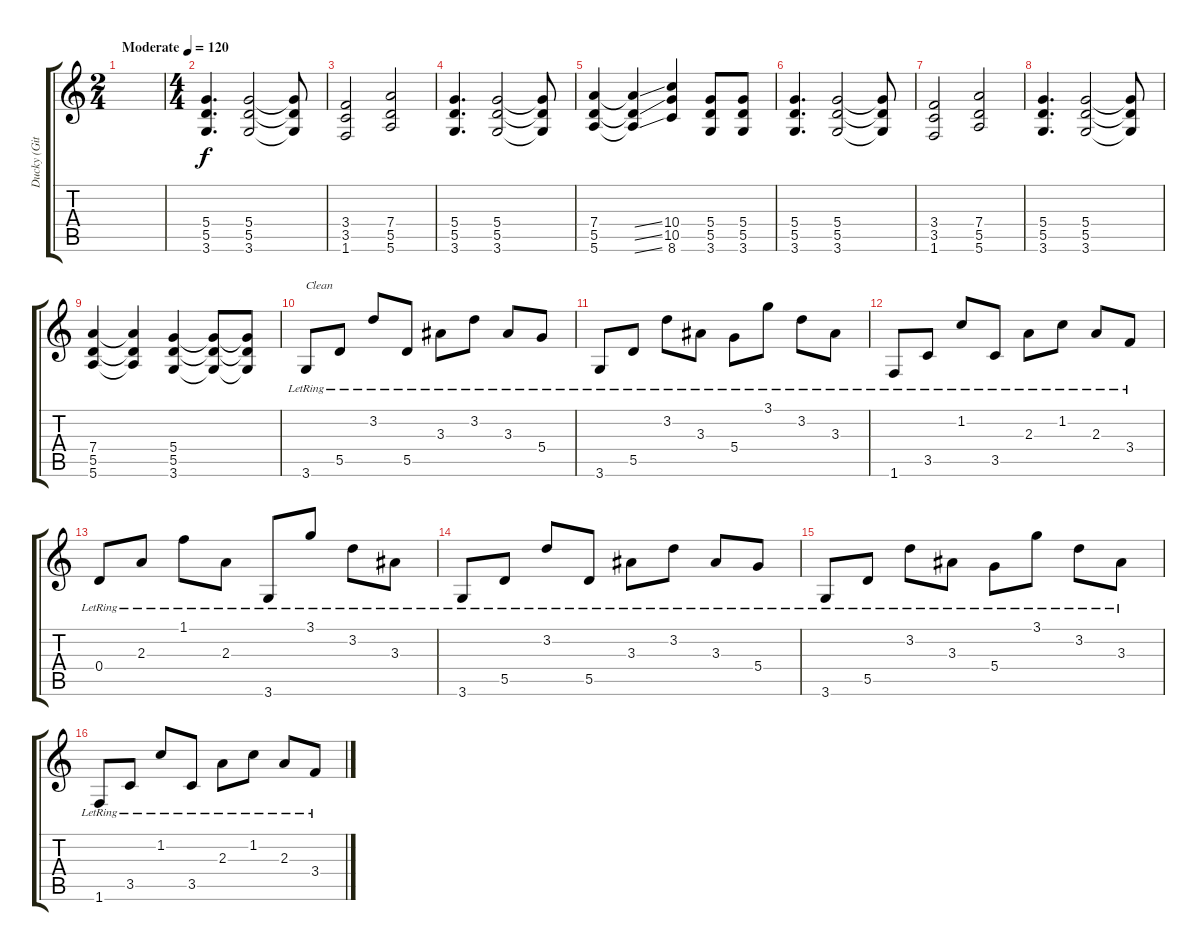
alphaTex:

\track ("Ducky (Gitarre)" "Ducky (Git") {instrument distortionguitar}
\staff {score tabs}
\tuning (E4 B3 G3 D3 A2 E2) {hide}
\ts (2 4)
\tempo (120 "Moderate")
\clef g2
\ks c
|
\ts (4 4)
(5.4 5.5 3.6).4{d} (5.4 5.5 3.6).2 (5.4{t} 5.5{t} 3.6{t}).8 |
(3.4 3.5 1.6).2 (7.4 5.5 5.6).2 |
(5.4 5.5 3.6).4{d} (5.4 5.5 3.6).2 (5.4{t} 5.5{t} 3.6{t}).8 |
(7.4 5.5 5.6).4 (7.4{ss t} 5.5{ss t} 5.6{ss t}).4 (10.4 10.5 8.6).4 (5.4 5.5 3.6).8 (5.4 5.5 3.6).8 |
(5.4 5.5 3.6).4{d} (5.4 5.5 3.6).2 (5.4{t} 5.5{t} 3.6{t}).8 |
(3.4 3.5 1.6).2 (7.4 5.5 5.6).2 |
(5.4 5.5 3.6).4{d} (5.4 5.5 3.6).2 (5.4{t} 5.5{t} 3.6{t}).8 |
(7.4 5.5 5.6).4 (7.4{t} 5.5{t} 5.6{t}).4 (5.4 5.5 3.6).4 (5.4{t} 5.5{t} 3.6{t}).8 (5.4{t} 5.5{t} 3.6{t}).8 |
3.6{lr}.8{txt "Clean" instrument acousticguitarsteel} 5.5{lr}.8 3.2{lr}.8 5.5{lr}.8 3.3{lr}.8 3.2{lr}.8 3.3{lr}.8 5.4{lr}.8 |
3.6{lr}.8 5.5{lr}.8 3.2{lr}.8 3.3{lr}.8 5.4{lr}.8 3.1{lr}.8 3.2{lr}.8 3.3{lr}.8 |
1.6{lr}.8 3.5{lr}.8 1.2{lr}.8 3.5{lr}.8 2.3{lr}.8 1.2{lr}.8 2.3{lr}.8 3.4{lr}.8 |
0.4{lr}.8 2.3{lr}.8 1.1{lr}.8 2.3{lr}.8 3.6{lr}.8 3.1{lr}.8 3.2{lr}.8 3.3{lr}.8 |
3.6{lr}.8 5.5{lr}.8 3.2{lr}.8 5.5{lr}.8 3.3{lr}.8 3.2{lr}.8 3.3{lr}.8 5.4{lr}.8 |
3.6{lr}.8 5.5{lr}.8 3.2{lr}.8 3.3{lr}.8 5.4{lr}.8 3.1{lr}.8 3.2{lr}.8 3.3{lr}.8 |
1.6{lr}.8 3.5{lr}.8 1.2{lr}.8 3.5{lr}.8 2.3{lr}.8 1.2{lr}.8 2.3{lr}.8 3.4{lr}.8
